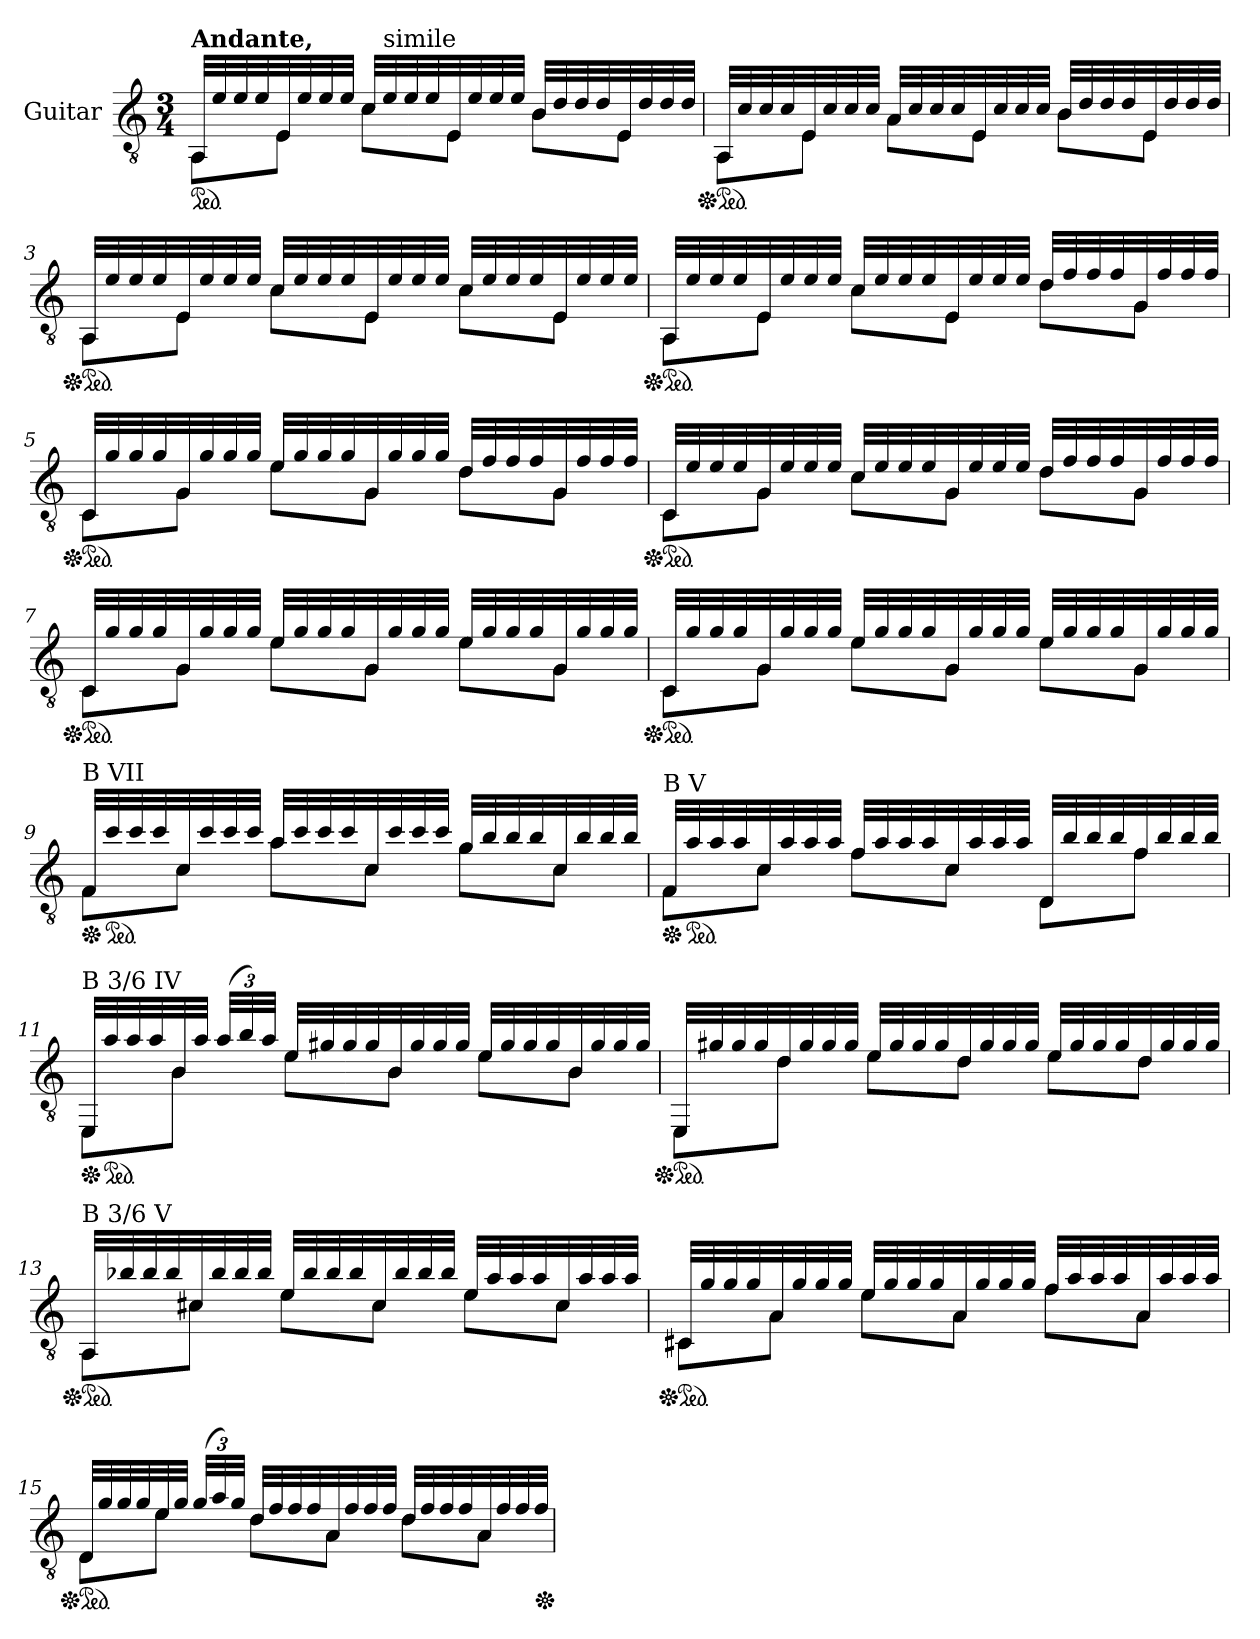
**kern
*part1
*staff1
*I"Guitar
*clefGv2
*k[]
*M3/4
*MM80
*ped
=1
*^
!LO:TX:a:B:t=Andante,	!
32AA/LLL	8AA\L
32e/	.
32e/	.
32e/	.
32E/	8E\J
32e/	.
32e/	.
32e/JJJ	.
32c/LLL	8c\L
!LO:TX:a:t=simile	!
32e/	.
32e/	.
32e/	.
32E/	8E\J
32e/	.
32e/	.
32e/JJJ	.
32B/LLL	8B\L
32d/	.
32d/	.
32d/	.
32E/	8E\J
32d/	.
32d/	.
32d/JJJ	.
=2	=2
*Xped	*
*ped	*
32AA/LLL	8AA\L
32c/	.
32c/	.
32c/	.
32E/	8E\J
32c/	.
32c/	.
32c/JJJ	.
32A/LLL	8A\L
32c/	.
32c/	.
32c/	.
32E/	8E\J
32c/	.
32c/	.
32c/JJJ	.
32B/LLL	8B\L
32d/	.
32d/	.
32d/	.
32E/	8E\J
32d/	.
32d/	.
32d/JJJ	.
!!LO:LB:g=z	!!
=3	=3
*Xped	*
*ped	*
32AA/LLL	8AA\L
32e/	.
32e/	.
32e/	.
32E/	8E\J
32e/	.
32e/	.
32e/JJJ	.
32c/LLL	8c\L
32e/	.
32e/	.
32e/	.
32E/	8E\J
32e/	.
32e/	.
32e/JJJ	.
32c/LLL	8c\L
32e/	.
32e/	.
32e/	.
32E/	8E\J
32e/	.
32e/	.
32e/JJJ	.
=4	=4
*Xped	*
*ped	*
32AA/LLL	8AA\L
32e/	.
32e/	.
32e/	.
32E/	8E\J
32e/	.
32e/	.
32e/JJJ	.
32c/LLL	8c\L
32e/	.
32e/	.
32e/	.
32E/	8E\J
32e/	.
32e/	.
32e/JJJ	.
32d/LLL	8d\L
32f/	.
32f/	.
32f/	.
32G/	8G\J
32f/	.
32f/	.
32f/JJJ	.
!!LO:LB:g=z	!!
=5	=5
*Xped	*
*ped	*
32C/LLL	8C\L
32g/	.
32g/	.
32g/	.
32G/	8G\J
32g/	.
32g/	.
32g/JJJ	.
32e/LLL	8e\L
32g/	.
32g/	.
32g/	.
32G/	8G\J
32g/	.
32g/	.
32g/JJJ	.
32d/LLL	8d\L
32f/	.
32f/	.
32f/	.
32G/	8G\J
32f/	.
32f/	.
32f/JJJ	.
=6	=6
*Xped	*
*ped	*
32C/LLL	8C\L
32e/	.
32e/	.
32e/	.
32G/	8G\J
32e/	.
32e/	.
32e/JJJ	.
32c/LLL	8c\L
32e/	.
32e/	.
32e/	.
32G/	8G\J
32e/	.
32e/	.
32e/JJJ	.
32d/LLL	8d\L
32f/	.
32f/	.
32f/	.
32G/	8G\J
32f/	.
32f/	.
32f/JJJ	.
!!LO:LB:g=z	!!
=7	=7
*Xped	*
*ped	*
32C/LLL	8C\L
32g/	.
32g/	.
32g/	.
32G/	8G\J
32g/	.
32g/	.
32g/JJJ	.
32e/LLL	8e\L
32g/	.
32g/	.
32g/	.
32G/	8G\J
32g/	.
32g/	.
32g/JJJ	.
32e/LLL	8e\L
32g/	.
32g/	.
32g/	.
32G/	8G\J
32g/	.
32g/	.
32g/JJJ	.
=8	=8
*Xped	*
*ped	*
32C/LLL	8C\L
32g/	.
32g/	.
32g/	.
32G/	8G\J
32g/	.
32g/	.
32g/JJJ	.
32e/LLL	8e\L
32g/	.
32g/	.
32g/	.
32G/	8G\J
32g/	.
32g/	.
32g/JJJ	.
32e/LLL	8e\L
32g/	.
32g/	.
32g/	.
32G/	8G\J
32g/	.
32g/	.
32g/JJJ	.
!!LO:LB:g=z	!!
=9	=9
*Xped	*
!LO:TX:a:t=B VII	!
32F/LLL	8F\L
*ped	*
32cc/	.
32cc/	.
32cc/	.
32c/	8c\J
32cc/	.
32cc/	.
32cc/JJJ	.
32a/LLL	8a\L
32cc/	.
32cc/	.
32cc/	.
32c/	8c\J
32cc/	.
32cc/	.
32cc/JJJ	.
32g/LLL	8g\L
32b/	.
32b/	.
32b/	.
32c/	8c\J
32b/	.
32b/	.
32b/JJJ	.
=10	=10
*Xped	*
!LO:TX:a:t=B V	!
32F/LLL	8F\L
*ped	*
32a/	.
32a/	.
32a/	.
32c/	8c\J
32a/	.
32a/	.
32a/JJJ	.
32f/LLL	8f\L
32a/	.
32a/	.
32a/	.
32c/	8c\J
32a/	.
32a/	.
32a/JJJ	.
32D/LLL	8D\L
32b/	.
32b/	.
32b/	.
32f/	8f\J
32b/	.
32b/	.
32b/JJJ	.
!!LO:LB:g=z	!!
=11	=11
*Xped	*
!LO:TX:a:t=B 3/6 IV	!
32EE/LLL	8EE\L
*ped	*
32a/	.
32a/	.
32a/	.
32B/	8B\J
32a/JJJ	.
*Xbrackettup	*
(48a/LLL	.
48b/)	.
48a/JJJ	.
32e/LLL	8e\L
32g#X/	.
32g#/	.
32g#/	.
32B/	8B\J
32g#/	.
32g#/	.
32g#/JJJ	.
32e/LLL	8e\L
32g#/	.
32g#/	.
32g#/	.
32B/	8B\J
32g#/	.
32g#/	.
32g#/JJJ	.
=12	=12
*Xped	*
*ped	*
32EE/LLL	8EE\L
32g#X/	.
32g#/	.
32g#/	.
32d/	8d\J
32g#/	.
32g#/	.
32g#/JJJ	.
32e/LLL	8e\L
32g#/	.
32g#/	.
32g#/	.
32d/	8d\J
32g#/	.
32g#/	.
32g#/JJJ	.
32e/LLL	8e\L
32g#/	.
32g#/	.
32g#/	.
32d/	8d\J
32g#/	.
32g#/	.
32g#/JJJ	.
!!LO:LB:g=z	!!
=13	=13
*Xped	*
*ped	*
!LO:TX:a:t=B 3/6 V	!
32AA/LLL	8AA\L
32b-X/	.
32b-/	.
32b-/	.
32c#X/	8c#\J
32b-/	.
32b-/	.
32b-/JJJ	.
32e/LLL	8e\L
32b-/	.
32b-/	.
32b-/	.
32c#/	8c#\J
32b-/	.
32b-/	.
32b-/JJJ	.
32e/LLL	8e\L
32a/	.
32a/	.
32a/	.
32c#/	8c#\J
32a/	.
32a/	.
32a/JJJ	.
=14	=14
*Xped	*
*ped	*
32C#X/LLL	8C#\L
32g/	.
32g/	.
32g/	.
32A/	8A\J
32g/	.
32g/	.
32g/JJJ	.
32e/LLL	8e\L
32g/	.
32g/	.
32g/	.
32A/	8A\J
32g/	.
32g/	.
32g/JJJ	.
32f/LLL	8f\L
32a/	.
32a/	.
32a/	.
32A/	8A\J
32a/	.
32a/	.
32a/JJJ	.
!!LO:LB:g=z	!!
=15	=15
*Xped	*
*ped	*
32D/LLL	8D\L
32g/	.
32g/	.
32g/	.
32e/	8e\J
32g/JJJ	.
(48g/LLL	.
48a/)	.
48g/JJJ	.
32d/LLL	8d\L
32f/	.
32f/	.
32f/	.
32A/	8A\J
32f/	.
32f/	.
32f/JJJ	.
32d/LLL	8d\L
32f/	.
32f/	.
32f/	.
32A/	8A\J
32f/	.
32f/	.
32f/JJJ	.
*v	*v
*Xped
=
*-
